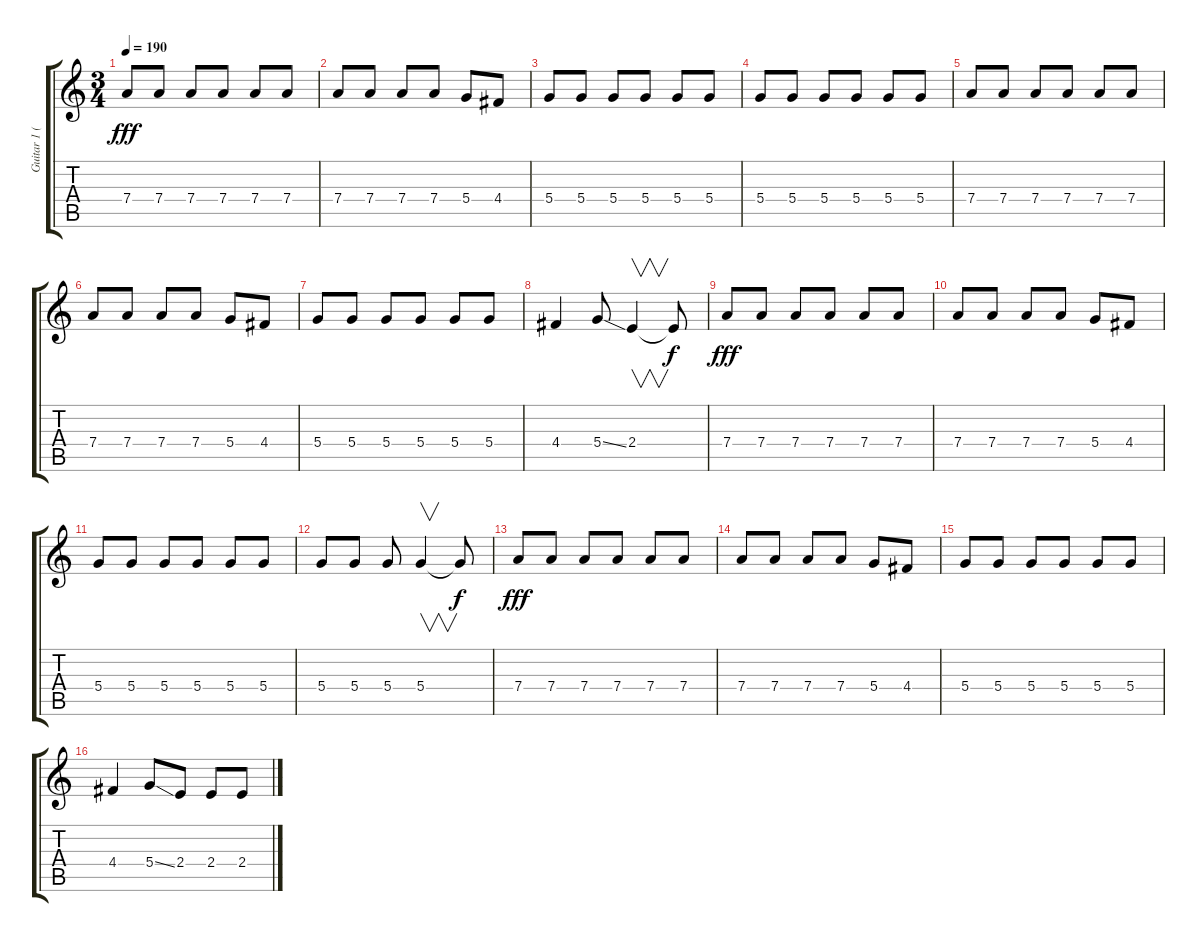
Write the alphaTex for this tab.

\track ("Guitar 1 (Disto)" "Guitar 1 (") {instrument distortionguitar}
\staff {score tabs}
\tuning (E4 B3 G3 D3 A2 E2) {hide}
\ts (3 4)
\tempo 190
\clef g2
\ks c
7.4.8{dy fff} 7.4.8 7.4.8 7.4.8 7.4.8 7.4.8 |
7.4.8 7.4.8 7.4.8 7.4.8 5.4.8 4.4.8 |
5.4.8 5.4.8 5.4.8 5.4.8 5.4.8 5.4.8 |
5.4.8 5.4.8 5.4.8 5.4.8 5.4.8 5.4.8 |
7.4.8 7.4.8 7.4.8 7.4.8 7.4.8 7.4.8 |
7.4.8 7.4.8 7.4.8 7.4.8 5.4.8 4.4.8 |
5.4.8 5.4.8 5.4.8 5.4.8 5.4.8 5.4.8 |
4.4.4 5.4{ss}.8 2.4.4{v} 2.4{t}.8{dy f} |
7.4.8{dy fff} 7.4.8 7.4.8 7.4.8 7.4.8 7.4.8 |
7.4.8 7.4.8 7.4.8 7.4.8 5.4.8 4.4.8 |
5.4.8 5.4.8 5.4.8 5.4.8 5.4.8 5.4.8 |
5.4.8 5.4.8 5.4.8 5.4.4{v} 5.4{t}.8{dy f} |
7.4.8{dy fff} 7.4.8 7.4.8 7.4.8 7.4.8 7.4.8 |
7.4.8 7.4.8 7.4.8 7.4.8 5.4.8 4.4.8 |
5.4.8 5.4.8 5.4.8 5.4.8 5.4.8 5.4.8 |
4.4.4 5.4{ss}.8 2.4.8 2.4.8 2.4.8
